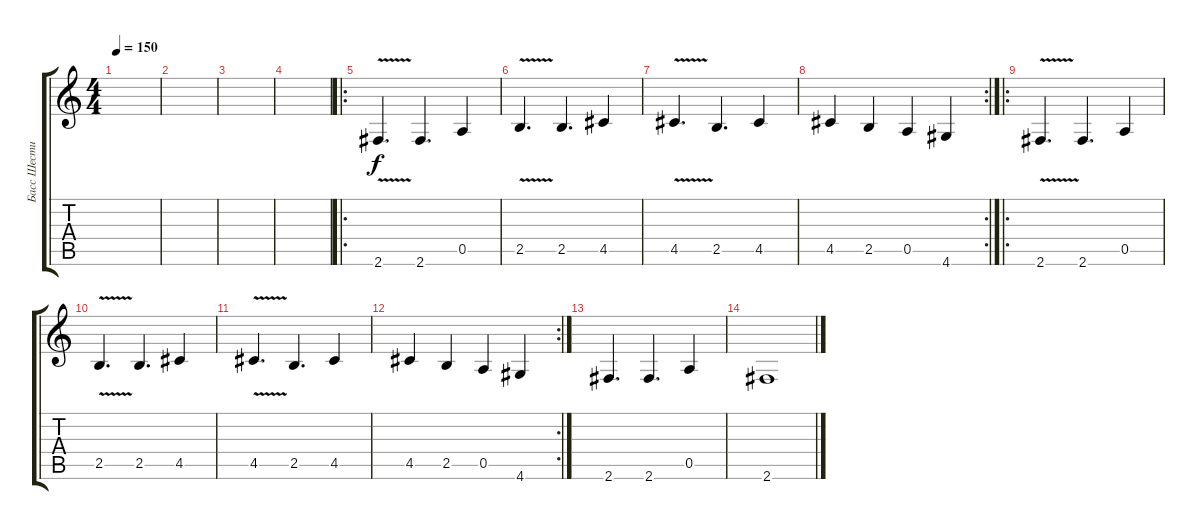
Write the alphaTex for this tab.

\track ("Басс Шестиструнка" "Басс Шести") {instrument acousticguitarsteel}
\staff {score tabs}
\tuning (E4 B3 G3 D3 A2 E2) {hide}
\ts (4 4)
\tempo 150
\clef g2
\ks c
|
|
|
|
\ro
2.6{v}.4{d} 2.6.4{d} 0.5.4 |
2.5{v}.4{d} 2.5.4{d} 4.5.4 |
4.5{v}.4{d} 2.5.4{d} 4.5.4 |
\rc 2
4.5.4 2.5.4 0.5.4 4.6.4 |
\ro
2.6{v}.4{d} 2.6.4{d} 0.5.4 |
2.5{v}.4{d} 2.5.4{d} 4.5.4 |
4.5{v}.4{d} 2.5.4{d} 4.5.4 |
\rc 2
4.5.4 2.5.4 0.5.4 4.6.4 |
2.6.4{d} 2.6.4{d} 0.5.4 |
2.6.1
